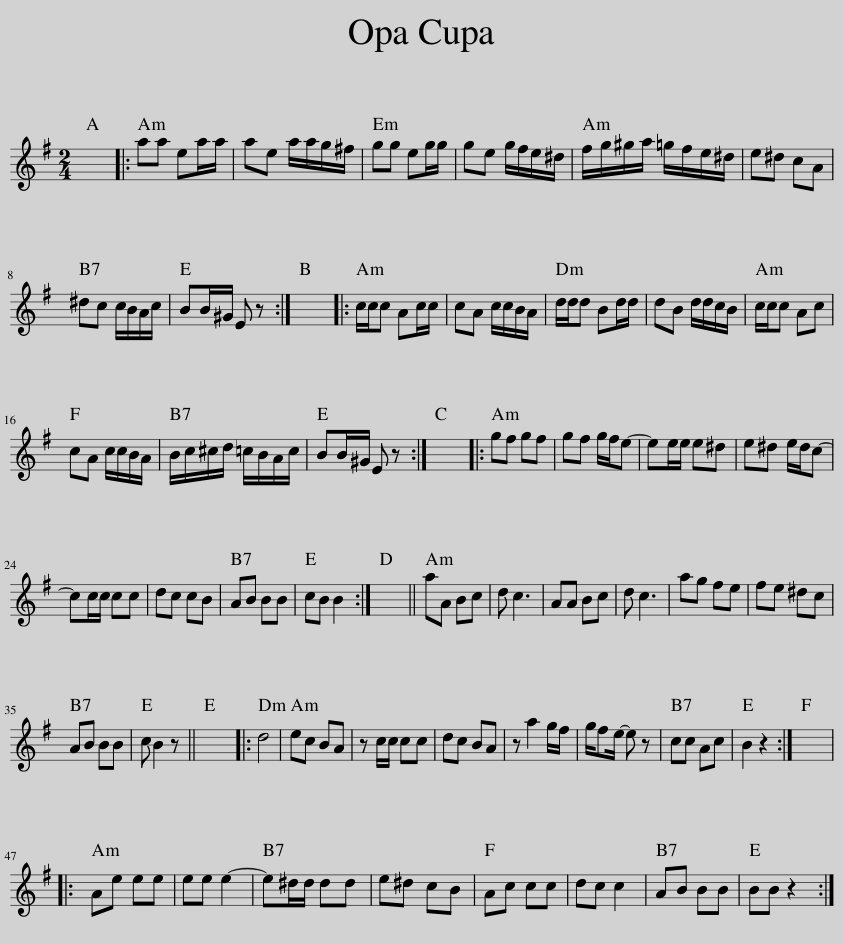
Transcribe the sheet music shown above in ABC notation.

X:1
L:1/8
M:2/4
I:linebreak $
K:G
V:1 treble
V:1
 x4 |: aa ea/a/ | ae a/a/g/^f/ | gg eg/g/ | ge g/f/e/^d/ | %5
 f/g/^g/a/ =g/f/e/^d/ | e^d cA |$ ^dc c/B/A/c/ | BB/^G/ E z :| x4 |: %10
 c/c/c Ac/c/ | cA c/c/B/A/ | d/d/d Bd/d/ | dB d/d/c/B/ | c/c/c Ac |$ %15
 cA c/c/B/A/ | B/c/^c/d/ =c/B/A/c/ | BB/^G/ E z :| x4 |: gf gf | %20
 gf g/f/e- | ee/e/ e^d | e^d e/d/c- |$ cc/c/ cc | dc cB | %25
 AB BB | cB B2 :| x4 || aA Bc | d c3 | %30
 AA Bc | d c3 | ag fe | fe ^dc |$ AB BB | %35
 c B2 z || x4 |: d4 | ec BA | z c/c/ cc | %40
 dc BA | z a2 g/f/ | g/fe/- e z | cc Ac | B2 z2 :| %45
 x4 |:$ Ae ee | ee e2- | e^d/d/ dd | e^d cB | %50
 Ac cc | dc c2 | AB BB | BB z2 :| %54
